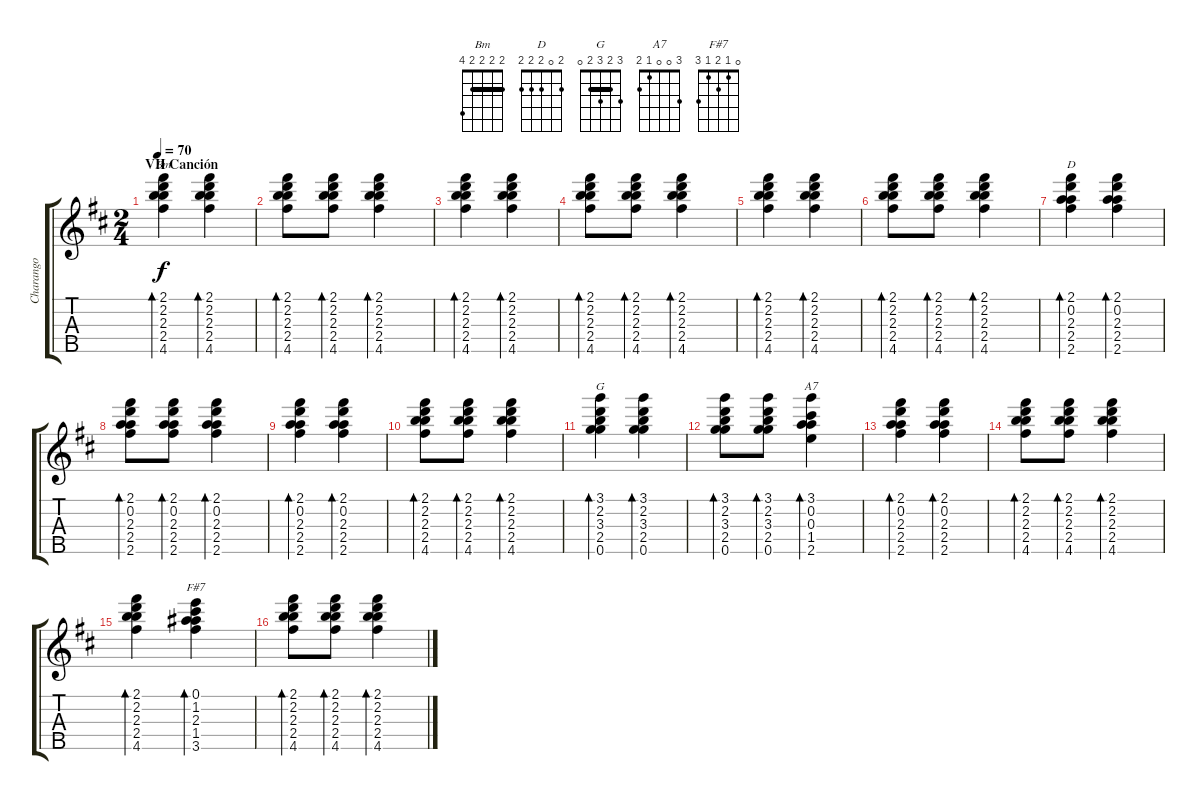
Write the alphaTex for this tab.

\track ("Charango" "Charango") {instrument acousticguitarnylon}
\staff {score tabs}
\tuning (E5 A4 E4 C5 G4) {hide}
\chord ("Bm" 2 2 2 2 4) {barre 2}
\chord ("D" 2 0 2 2 2)
\chord ("G" 3 2 3 2 0) {barre 2}
\chord ("A7" 3 0 0 1 2)
\chord ("F#7" 0 1 2 1 3)
\ts (2 4)
\section ("" "VII Canción")
\tempo 70
\clef g2
\ks d
(2.1 2.2 2.3 2.4 4.5).4{bd 30 ch "Bm" dy f instrument acousticguitarnylon} (2.1 2.2 2.3 2.4 4.5).4{bd 30} |
(2.1 2.2 2.3 2.4 4.5).8{bd 30} (2.1 2.2 2.3 2.4 4.5).8{bd 30} (2.1 2.2 2.3 2.4 4.5).4{bd 30} |
(2.1 2.2 2.3 2.4 4.5).4{bd 30} (2.1 2.2 2.3 2.4 4.5).4{bd 30} |
(2.1 2.2 2.3 2.4 4.5).8{bd 30} (2.1 2.2 2.3 2.4 4.5).8{bd 30} (2.1 2.2 2.3 2.4 4.5).4{bd 30} |
(2.1 2.2 2.3 2.4 4.5).4{bd 30} (2.1 2.2 2.3 2.4 4.5).4{bd 30} |
(2.1 2.2 2.3 2.4 4.5).8{bd 30} (2.1 2.2 2.3 2.4 4.5).8{bd 30} (2.1 2.2 2.3 2.4 4.5).4{bd 30} |
(2.1 0.2 2.3 2.4 2.5).4{bd 30 ch "D"} (2.1 0.2 2.3 2.4 2.5).4{bd 30} |
(2.1 0.2 2.3 2.4 2.5).8{bd 30} (2.1 0.2 2.3 2.4 2.5).8{bd 30} (2.1 0.2 2.3 2.4 2.5).4{bd 30} |
(2.1 0.2 2.3 2.4 2.5).4{bd 30} (2.1 0.2 2.3 2.4 2.5).4{bd 30} |
(2.1 2.2 2.3 2.4 4.5).8{bd 30} (2.1 2.2 2.3 2.4 4.5).8{bd 30} (2.1 2.2 2.3 2.4 4.5).4{bd 30} |
(3.1 2.2 3.3 2.4 0.5).4{bd 30 ch "G"} (3.1 2.2 3.3 2.4 0.5).4{bd 30} |
(3.1 2.2 3.3 2.4 0.5).8{bd 30} (3.1 2.2 3.3 2.4 0.5).8{bd 30} (3.1 0.2 0.3 1.4 2.5).4{bd 30 ch "A7"} |
(2.1 0.2 2.3 2.4 2.5).4{bd 30} (2.1 0.2 2.3 2.4 2.5).4{bd 30} |
(2.1 2.2 2.3 2.4 4.5).8{bd 30} (2.1 2.2 2.3 2.4 4.5).8{bd 30} (2.1 2.2 2.3 2.4 4.5).4{bd 30} |
(2.1 2.2 2.3 2.4 4.5).4{bd 30} (0.1 1.2 2.3 1.4 3.5).4{bd 30 ch "F#7"} |
(2.1 2.2 2.3 2.4 4.5).8{bd 30} (2.1 2.2 2.3 2.4 4.5).8{bd 30} (2.1 2.2 2.3 2.4 4.5).4{bd 30}
